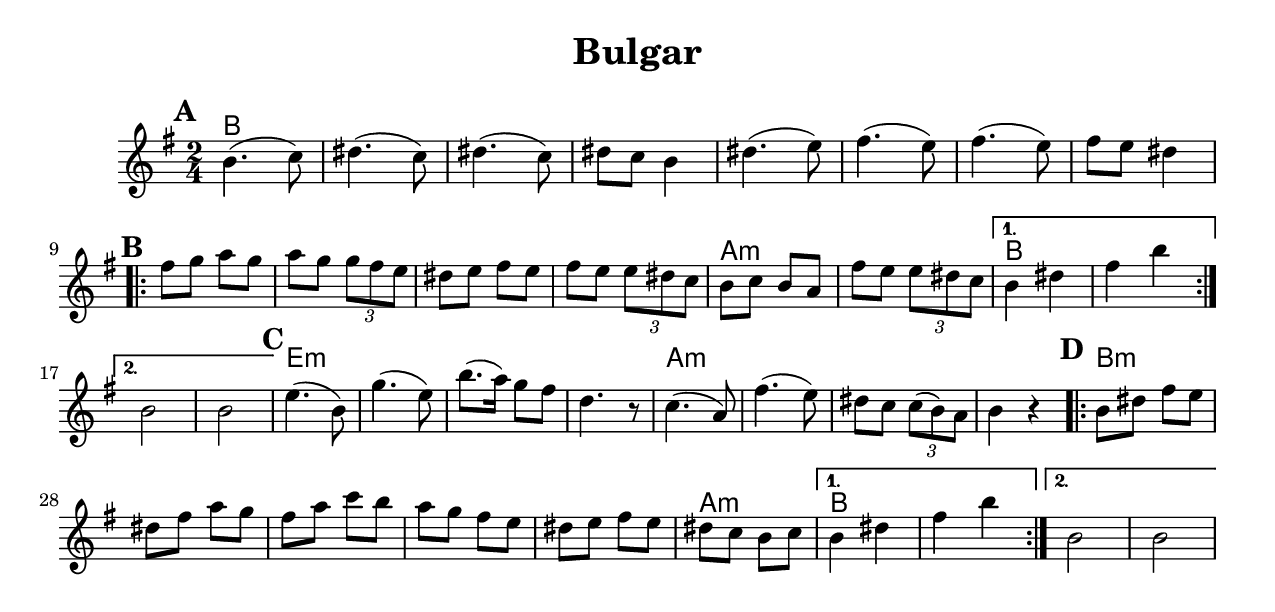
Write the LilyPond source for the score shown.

\version "2.18.0"
\include "english.ly"
\paper{
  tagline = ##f
  print-all-headers = ##t
  #(set-paper-size "letter")
}
date = #(strftime "%d-%m-%Y" (localtime (current-time)))

%\markup{ \italic{ " Updated " \date  }  }

%\markup{ Got something to say? }

global = {
  \clef treble
  \key e \minor
  \time 2/4
  \set Score.markFormatter = #format-mark-box-alphabet
}

%#################################### Melody ########################
melody = \relative c'' {
  \global
  %\partial 16*3 a16 d f   %lead in notes


  \mark \default
  b4. (c8)
  ds4. (c8)
  ds4. (c8)
  ds8c b4

  ds4.(e8)
  fs4.(e8)
  fs4.(e8)
  fs8 e ds4|
  \break

  \repeat volta 2{
    \mark \default
    fs8 g a g
    a8 g \tuplet 3/2{g fs e}
    ds8 e fs e
    fs8 e \tuplet 3/2{e ds c}

    b8 c b a
    fs'8 e \tuplet 3/2{e ds c}
  }
  \alternative {
    {
      b4 ds
      fs4 b
    }
    {
      b,2
      b2
    }
  }
  \mark \default
  e4.(b8)
  g'4. (e8)
  b'8.(a16) g8 fs|
  d4. r8

  c4.(a8)
  fs'4.(e8)
  ds8 c \tuplet 3/2 {c(b) a}
  b4 r
  \repeat volta 2{
    \mark \default
    b8 ds fs e
    ds8 fs a g
    fs8 a c b
    a8 g fs e
    ds8 e fs e
    ds8 c b c
  }
  \alternative {
    {
      b4 ds
      fs4 b
    }
    {
      b,2
      b2
    }
  }
}
%################################# Lyrics #####################
%\addlyrics{  }
%################################# Chords #######################
harmonies = \chordmode {
  b2*12
  a2*2:m
  b2*4
  e2*4:m
  a2*4:m
  b2*5:m
  a2:m
  b2*2
}

\score {
  <<
    \new ChordNames {
      \set chordChanges = ##t
      \harmonies
    }
    \new Staff
    \melody
  >>
  \header{
    title= "Bulgar"
    subtitle=""
    composer= ""
    instrument =""
    arranger= ""
  }
  \layout{indent = 1.0\cm}
  \midi {
    \tempo 4 = 120

    % \midi { }
  }
}
%{
% more verses:
\markup{}
\markup {
  \fill-line {
    \hspace #0.1 % distance from left margin
    \column {
      \line { "1."
	\column {
	  ""
	}
      }
      \hspace #0.2 % vertical distance between verses
      \line { "2."
	\column {
	 ""
	}
      }
    }
    \hspace #0.1  % horiz. distance between columns
    \column {
      \line { "3."
	\column {
	  ""
	}
      }
      \hspace #0.2 % distance between verses
      \line { "4."
	\column {
	 ""
	}
      }
    }
    \hspace #0.1 % distance to right margin
  }
}

%}
